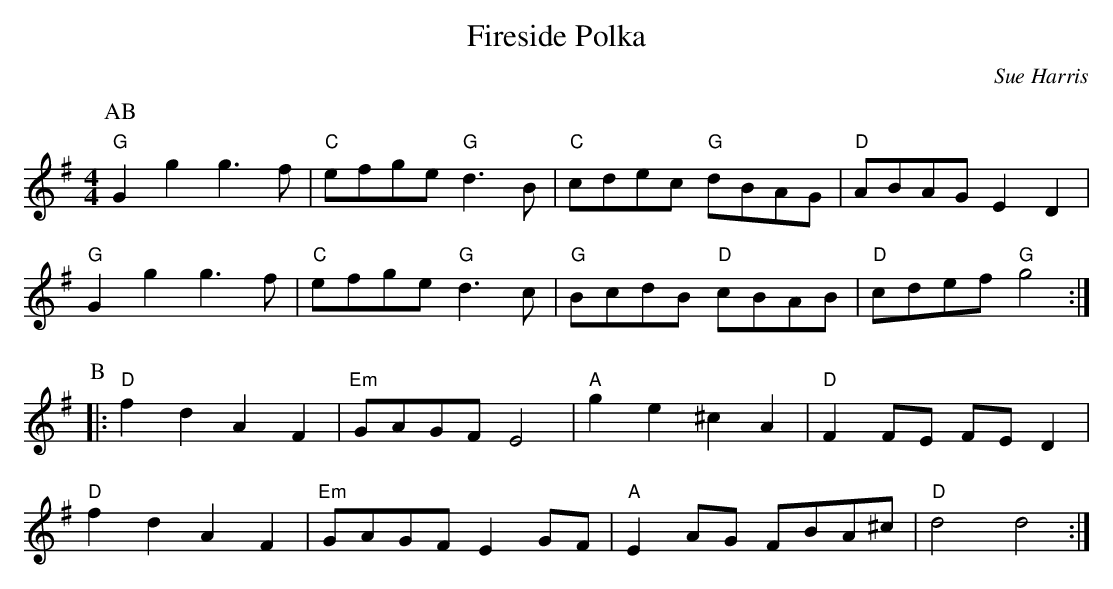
X:1
T:Fireside Polka
C:Sue Harris
M:4/4
K:G
P:AB
P:A
"G"G2g2 g3f | "C"efge "G"d3B | "C"cdec "G"dBAG | "D"ABAG E2D2 |
"G"G2g2 g3f | "C"efge "G"d3c | "G"BcdB "D"cBAB | "D"cdef "G"g4 :|
P:B
|: "D"f2d2 A2F2 | "Em"GAGF E4 | "A"g2e2 ^c2A2 | "D"F2FE FED2 |
"D"f2d2 A2F2 | "Em"GAGF E2GF | "A"E2AG FBA^c | "D"d4 d4 :|
